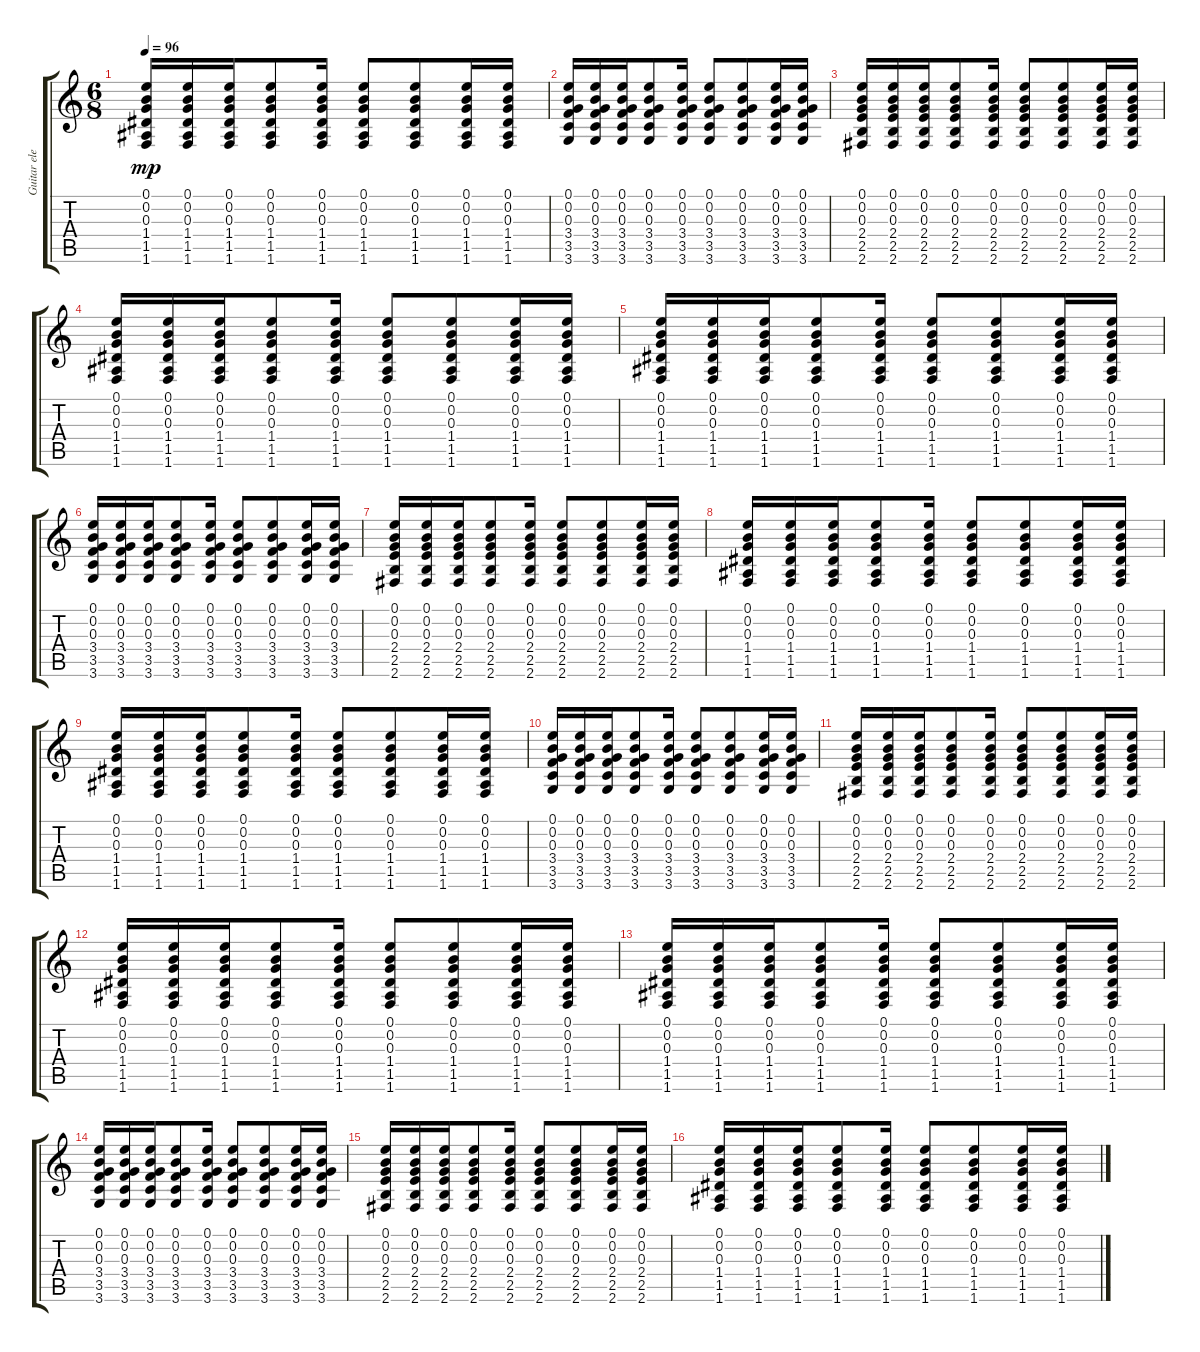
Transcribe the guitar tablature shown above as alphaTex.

\track ("Guitar elec 1" "Guitar ele") {instrument electricguitarclean}
\staff {score tabs}
\tuning (E4 B3 G3 D3 A2 E2) {hide}
\ts (6 8)
\tempo 96
\clef g2
\ks c
(0.1 0.2 0.3 1.4 1.5 1.6).16{dy mp} (0.1 0.2 0.3 1.4 1.5 1.6).16 (0.1 0.2 0.3 1.4 1.5 1.6).16 (0.1 0.2 0.3 1.4 1.5 1.6).8 (0.1 0.2 0.3 1.4 1.5 1.6).16 (0.1 0.2 0.3 1.4 1.5 1.6).8 (0.1 0.2 0.3 1.4 1.5 1.6).8 (0.1 0.2 0.3 1.4 1.5 1.6).16 (0.1 0.2 0.3 1.4 1.5 1.6).16 |
(0.1 0.2 0.3 3.4 3.5 3.6).16 (0.1 0.2 0.3 3.4 3.5 3.6).16 (0.1 0.2 0.3 3.4 3.5 3.6).16 (0.1 0.2 0.3 3.4 3.5 3.6).8 (0.1 0.2 0.3 3.4 3.5 3.6).16 (0.1 0.2 0.3 3.4 3.5 3.6).8 (0.1 0.2 0.3 3.4 3.5 3.6).8 (0.1 0.2 0.3 3.4 3.5 3.6).16 (0.1 0.2 0.3 3.4 3.5 3.6).16 |
(0.1 0.2 0.3 2.4 2.5 2.6).16 (0.1 0.2 0.3 2.4 2.5 2.6).16 (0.1 0.2 0.3 2.4 2.5 2.6).16 (0.1 0.2 0.3 2.4 2.5 2.6).8 (0.1 0.2 0.3 2.4 2.5 2.6).16 (0.1 0.2 0.3 2.4 2.5 2.6).8 (0.1 0.2 0.3 2.4 2.5 2.6).8 (0.1 0.2 0.3 2.4 2.5 2.6).16 (0.1 0.2 0.3 2.4 2.5 2.6).16 |
(0.1 0.2 0.3 1.4 1.5 1.6).16 (0.1 0.2 0.3 1.4 1.5 1.6).16 (0.1 0.2 0.3 1.4 1.5 1.6).16 (0.1 0.2 0.3 1.4 1.5 1.6).8 (0.1 0.2 0.3 1.4 1.5 1.6).16 (0.1 0.2 0.3 1.4 1.5 1.6).8 (0.1 0.2 0.3 1.4 1.5 1.6).8 (0.1 0.2 0.3 1.4 1.5 1.6).16 (0.1 0.2 0.3 1.4 1.5 1.6).16 |
(0.1 0.2 0.3 1.4 1.5 1.6).16 (0.1 0.2 0.3 1.4 1.5 1.6).16 (0.1 0.2 0.3 1.4 1.5 1.6).16 (0.1 0.2 0.3 1.4 1.5 1.6).8 (0.1 0.2 0.3 1.4 1.5 1.6).16 (0.1 0.2 0.3 1.4 1.5 1.6).8 (0.1 0.2 0.3 1.4 1.5 1.6).8 (0.1 0.2 0.3 1.4 1.5 1.6).16 (0.1 0.2 0.3 1.4 1.5 1.6).16 |
(0.1 0.2 0.3 3.4 3.5 3.6).16 (0.1 0.2 0.3 3.4 3.5 3.6).16 (0.1 0.2 0.3 3.4 3.5 3.6).16 (0.1 0.2 0.3 3.4 3.5 3.6).8 (0.1 0.2 0.3 3.4 3.5 3.6).16 (0.1 0.2 0.3 3.4 3.5 3.6).8 (0.1 0.2 0.3 3.4 3.5 3.6).8 (0.1 0.2 0.3 3.4 3.5 3.6).16 (0.1 0.2 0.3 3.4 3.5 3.6).16 |
(0.1 0.2 0.3 2.4 2.5 2.6).16 (0.1 0.2 0.3 2.4 2.5 2.6).16 (0.1 0.2 0.3 2.4 2.5 2.6).16 (0.1 0.2 0.3 2.4 2.5 2.6).8 (0.1 0.2 0.3 2.4 2.5 2.6).16 (0.1 0.2 0.3 2.4 2.5 2.6).8 (0.1 0.2 0.3 2.4 2.5 2.6).8 (0.1 0.2 0.3 2.4 2.5 2.6).16 (0.1 0.2 0.3 2.4 2.5 2.6).16 |
(0.1 0.2 0.3 1.4 1.5 1.6).16 (0.1 0.2 0.3 1.4 1.5 1.6).16 (0.1 0.2 0.3 1.4 1.5 1.6).16 (0.1 0.2 0.3 1.4 1.5 1.6).8 (0.1 0.2 0.3 1.4 1.5 1.6).16 (0.1 0.2 0.3 1.4 1.5 1.6).8 (0.1 0.2 0.3 1.4 1.5 1.6).8 (0.1 0.2 0.3 1.4 1.5 1.6).16 (0.1 0.2 0.3 1.4 1.5 1.6).16 |
(0.1 0.2 0.3 1.4 1.5 1.6).16 (0.1 0.2 0.3 1.4 1.5 1.6).16 (0.1 0.2 0.3 1.4 1.5 1.6).16 (0.1 0.2 0.3 1.4 1.5 1.6).8 (0.1 0.2 0.3 1.4 1.5 1.6).16 (0.1 0.2 0.3 1.4 1.5 1.6).8 (0.1 0.2 0.3 1.4 1.5 1.6).8 (0.1 0.2 0.3 1.4 1.5 1.6).16 (0.1 0.2 0.3 1.4 1.5 1.6).16 |
(0.1 0.2 0.3 3.4 3.5 3.6).16 (0.1 0.2 0.3 3.4 3.5 3.6).16 (0.1 0.2 0.3 3.4 3.5 3.6).16 (0.1 0.2 0.3 3.4 3.5 3.6).8 (0.1 0.2 0.3 3.4 3.5 3.6).16 (0.1 0.2 0.3 3.4 3.5 3.6).8 (0.1 0.2 0.3 3.4 3.5 3.6).8 (0.1 0.2 0.3 3.4 3.5 3.6).16 (0.1 0.2 0.3 3.4 3.5 3.6).16 |
(0.1 0.2 0.3 2.4 2.5 2.6).16 (0.1 0.2 0.3 2.4 2.5 2.6).16 (0.1 0.2 0.3 2.4 2.5 2.6).16 (0.1 0.2 0.3 2.4 2.5 2.6).8 (0.1 0.2 0.3 2.4 2.5 2.6).16 (0.1 0.2 0.3 2.4 2.5 2.6).8 (0.1 0.2 0.3 2.4 2.5 2.6).8 (0.1 0.2 0.3 2.4 2.5 2.6).16 (0.1 0.2 0.3 2.4 2.5 2.6).16 |
(0.1 0.2 0.3 1.4 1.5 1.6).16 (0.1 0.2 0.3 1.4 1.5 1.6).16 (0.1 0.2 0.3 1.4 1.5 1.6).16 (0.1 0.2 0.3 1.4 1.5 1.6).8 (0.1 0.2 0.3 1.4 1.5 1.6).16 (0.1 0.2 0.3 1.4 1.5 1.6).8 (0.1 0.2 0.3 1.4 1.5 1.6).8 (0.1 0.2 0.3 1.4 1.5 1.6).16 (0.1 0.2 0.3 1.4 1.5 1.6).16 |
(0.1 0.2 0.3 1.4 1.5 1.6).16 (0.1 0.2 0.3 1.4 1.5 1.6).16 (0.1 0.2 0.3 1.4 1.5 1.6).16 (0.1 0.2 0.3 1.4 1.5 1.6).8 (0.1 0.2 0.3 1.4 1.5 1.6).16 (0.1 0.2 0.3 1.4 1.5 1.6).8 (0.1 0.2 0.3 1.4 1.5 1.6).8 (0.1 0.2 0.3 1.4 1.5 1.6).16 (0.1 0.2 0.3 1.4 1.5 1.6).16 |
(0.1 0.2 0.3 3.4 3.5 3.6).16 (0.1 0.2 0.3 3.4 3.5 3.6).16 (0.1 0.2 0.3 3.4 3.5 3.6).16 (0.1 0.2 0.3 3.4 3.5 3.6).8 (0.1 0.2 0.3 3.4 3.5 3.6).16 (0.1 0.2 0.3 3.4 3.5 3.6).8 (0.1 0.2 0.3 3.4 3.5 3.6).8 (0.1 0.2 0.3 3.4 3.5 3.6).16 (0.1 0.2 0.3 3.4 3.5 3.6).16 |
(0.1 0.2 0.3 2.4 2.5 2.6).16 (0.1 0.2 0.3 2.4 2.5 2.6).16 (0.1 0.2 0.3 2.4 2.5 2.6).16 (0.1 0.2 0.3 2.4 2.5 2.6).8 (0.1 0.2 0.3 2.4 2.5 2.6).16 (0.1 0.2 0.3 2.4 2.5 2.6).8 (0.1 0.2 0.3 2.4 2.5 2.6).8 (0.1 0.2 0.3 2.4 2.5 2.6).16 (0.1 0.2 0.3 2.4 2.5 2.6).16 |
(0.1 0.2 0.3 1.4 1.5 1.6).16 (0.1 0.2 0.3 1.4 1.5 1.6).16 (0.1 0.2 0.3 1.4 1.5 1.6).16 (0.1 0.2 0.3 1.4 1.5 1.6).8 (0.1 0.2 0.3 1.4 1.5 1.6).16 (0.1 0.2 0.3 1.4 1.5 1.6).8 (0.1 0.2 0.3 1.4 1.5 1.6).8 (0.1 0.2 0.3 1.4 1.5 1.6).16 (0.1 0.2 0.3 1.4 1.5 1.6).16
